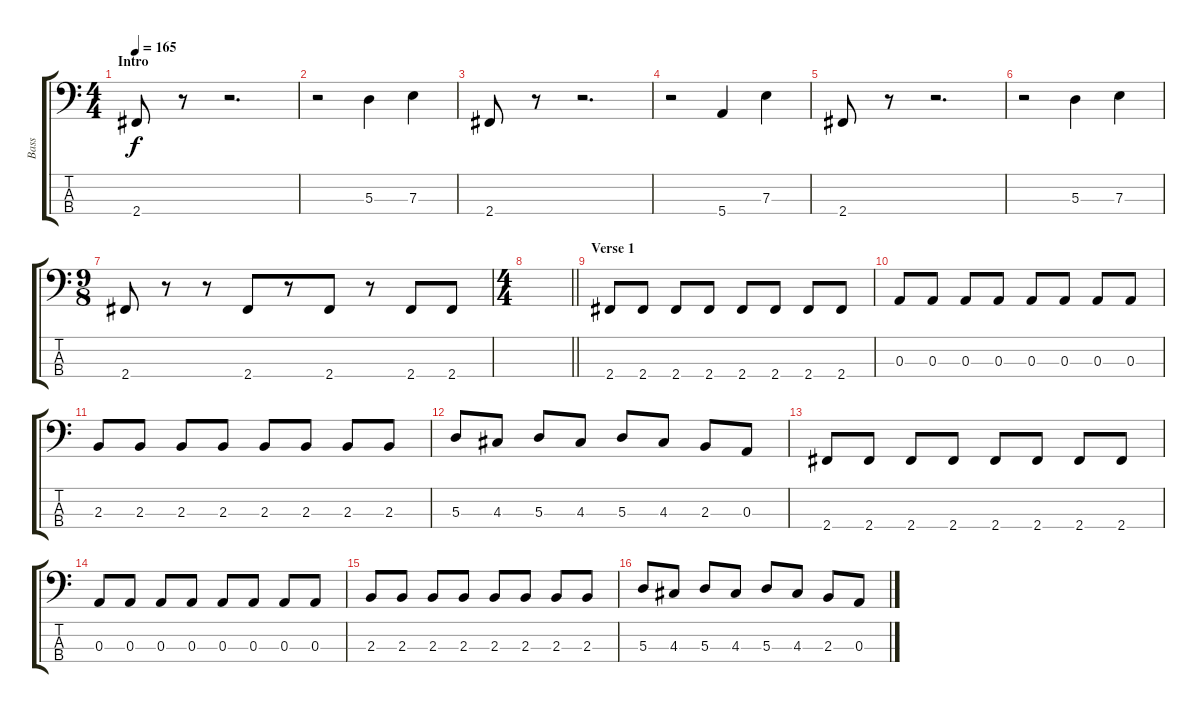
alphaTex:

\track ("Bass" "Bass") {instrument electricbassfinger}
\staff {score tabs}
\tuning (G2 D2 A1 E1) {hide}
\ts (4 4)
\section ("" "Intro ")
\tempo 165
\clef f4
\ks c
2.4.8{dy f instrument electricbassfinger} r.8 r.2{d} |
r.2 5.3.4 7.3.4 |
2.4.8 r.8 r.2{d} |
r.2 5.4.4 7.3.4 |
2.4.8 r.8 r.2{d} |
r.2 5.3.4 7.3.4 |
\ts (9 8)
2.4.8 r.8 r.8 2.4.8 r.8 2.4.8 r.8 2.4.8 2.4.8 |
\ts (4 4)
\barLineRight lightlight
|
\section ("" "Verse 1")
2.4.8 2.4.8 2.4.8 2.4.8 2.4.8 2.4.8 2.4.8 2.4.8 |
0.3.8 0.3.8 0.3.8 0.3.8 0.3.8 0.3.8 0.3.8 0.3.8 |
2.3.8 2.3.8 2.3.8 2.3.8 2.3.8 2.3.8 2.3.8 2.3.8 |
5.3.8 4.3.8 5.3.8 4.3.8 5.3.8 4.3.8 2.3.8 0.3.8 |
2.4.8 2.4.8 2.4.8 2.4.8 2.4.8 2.4.8 2.4.8 2.4.8 |
0.3.8 0.3.8 0.3.8 0.3.8 0.3.8 0.3.8 0.3.8 0.3.8 |
2.3.8 2.3.8 2.3.8 2.3.8 2.3.8 2.3.8 2.3.8 2.3.8 |
5.3.8 4.3.8 5.3.8 4.3.8 5.3.8 4.3.8 2.3.8 0.3.8
